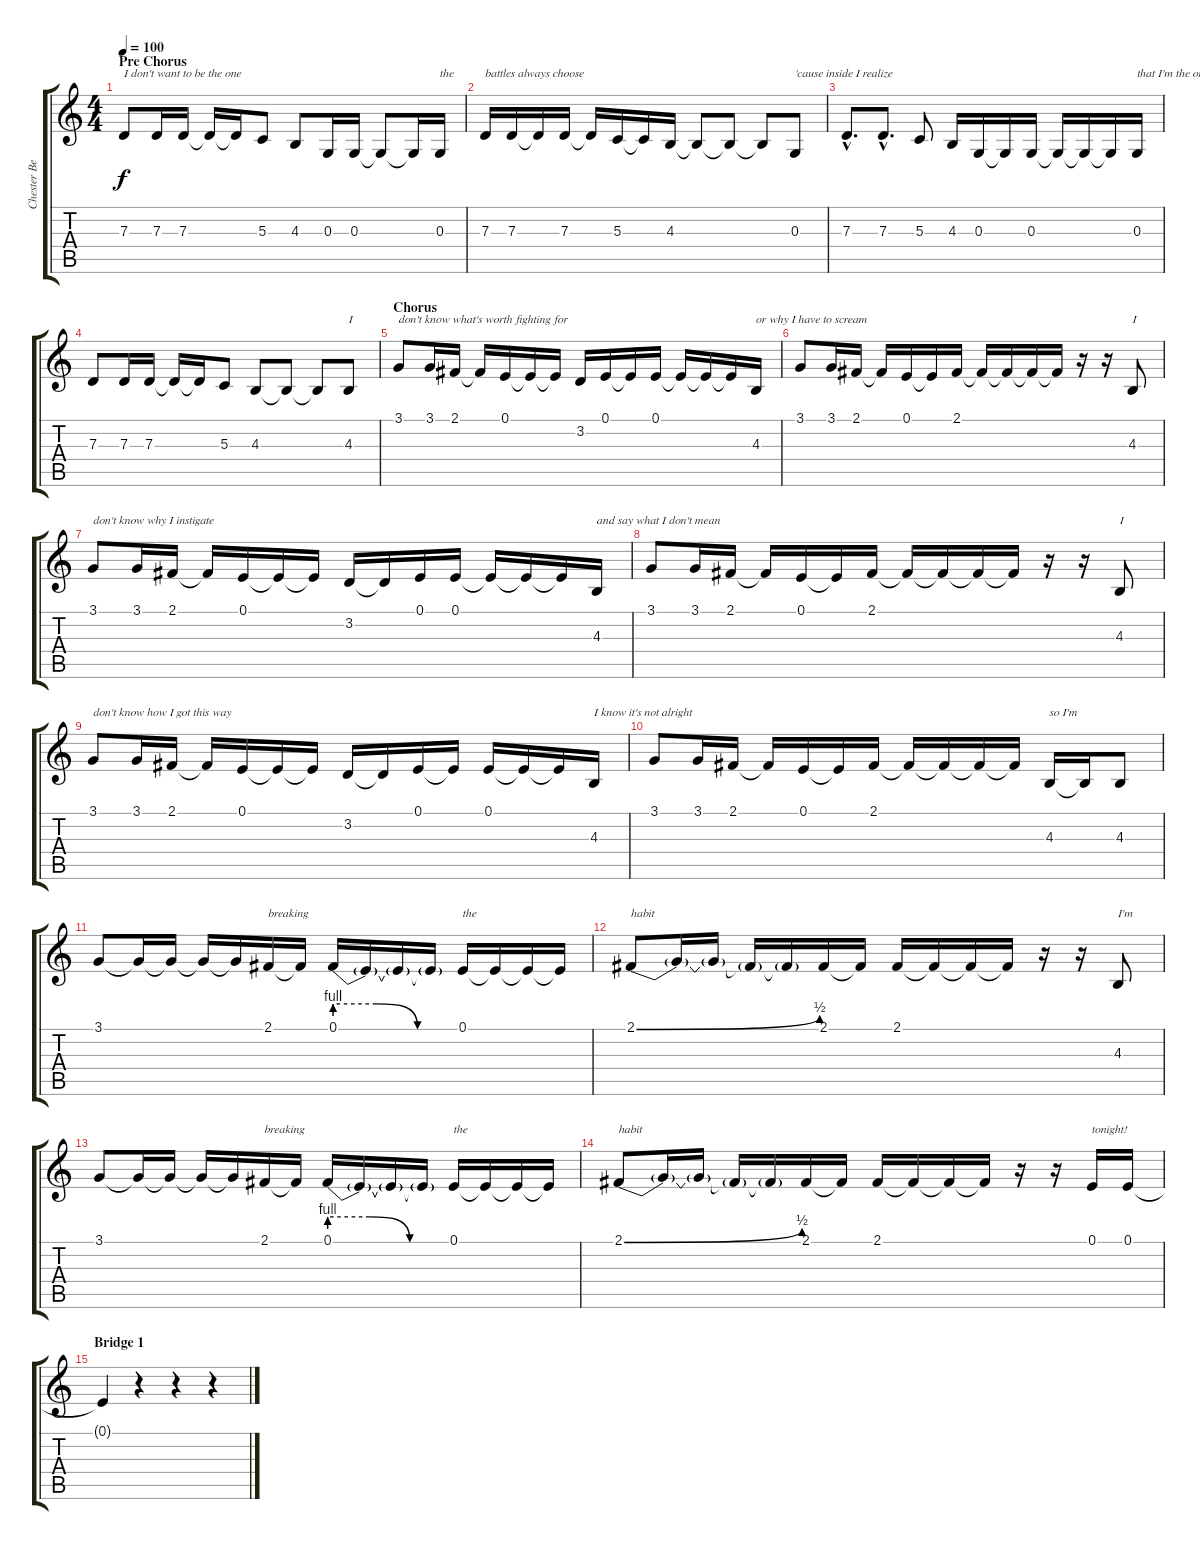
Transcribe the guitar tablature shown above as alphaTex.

\track ("Chester Bennington (Vocals)" "Chester Be") {instrument violin}
\staff {score tabs}
\tuning (E4 B3 G3 D3 A2 E2) {hide}
\ts (4 4)
\section ("" "Pre Chorus")
\tempo 100
\clef g2
\ks c
7.3.8{txt "I don't want to be the one" dy f} 7.3.16 7.3.16 7.3{t}.16 7.3{t}.16 5.3.8 4.3.8 0.3.16 0.3.16 0.3{t}.8 0.3{t}.16 0.3.16{txt "the"} |
7.3.16{txt "battles always choose"} 7.3.16 7.3{t}.16 7.3.16 7.3{t}.16 5.3.16 5.3{t}.16 4.3.16 4.3{t}.8 4.3{t}.8 4.3{t}.8 0.3.8{txt "'cause inside I realize"} |
7.3{hac}.8{d} 7.3{hac}.8{d} 5.3.8 4.3.16 0.3.16 0.3{t}.16 0.3.16 0.3{t}.16 0.3{t}.16 0.3{t}.16 0.3.16{txt "that I'm the one confused"} |
7.3.8 7.3.16 7.3.16 7.3{t}.16 7.3{t}.16 5.3.8 4.3.8 4.3{t}.8 4.3{t}.8 4.3.8{txt "I"} |
\section ("" "Chorus")
3.1.8{txt "don't know what's worth fighting for"} 3.1.16 2.1.16 2.1{t}.16 0.1.16 0.1{t}.16 0.1{t}.16 3.2.16 0.1.16 0.1{t}.16 0.1.16 0.1{t}.16 0.1{t}.16 0.1{t}.16 4.3.16{txt "or why I have to scream"} |
3.1.8 3.1.16 2.1.16 2.1{t}.16 0.1.16 0.1{t}.16 2.1.16 2.1{t}.16 2.1{t}.16 2.1{t}.16 2.1{t}.16 r.16 r.16 4.3.8{txt "I"} |
3.1.8{txt "don't know why I instigate"} 3.1.16 2.1.16 2.1{t}.16 0.1.16 0.1{t}.16 0.1{t}.16 3.2.16 3.2{t}.16 0.1.16 0.1.16 0.1{t}.16 0.1{t}.16 0.1{t}.16 4.3.16{txt "and say what I don't mean"} |
3.1.8 3.1.16 2.1.16 2.1{t}.16 0.1.16 0.1{t}.16 2.1.16 2.1{t}.16 2.1{t}.16 2.1{t}.16 2.1{t}.16 r.16 r.16 4.3.8{txt "I"} |
3.1.8{txt "don't know how I got this way"} 3.1.16 2.1.16 2.1{t}.16 0.1.16 0.1{t}.16 0.1{t}.16 3.2.16 3.2{t}.16 0.1.16 0.1{t}.16 0.1.16 0.1{t}.16 0.1{t}.16 4.3.16{txt "I know it's not alright"} |
3.1.8 3.1.16 2.1.16 2.1{t}.16 0.1.16 0.1{t}.16 2.1.16 2.1{t}.16 2.1{t}.16 2.1{t}.16 2.1{t}.16 4.3.16{txt "so I'm"} 4.3{t}.16 4.3.8 |
3.1.8 3.1{t}.16 3.1{t}.16 3.1{t}.16 3.1{t}.16 2.1.16{txt "breaking"} 2.1{t}.16 0.1{be (custom 0 4 20 4 40 0 60 0)}.16 0.1{t}.16 0.1{t}.16 0.1{t}.16 0.1.16{txt "the"} 0.1{t}.16 0.1{t}.16 0.1{t}.16 |
2.1{be (bend 0 0 60 2)}.8{txt "habit"} 2.1{t}.16 2.1{t}.16 2.1{t}.16 2.1{t}.16 2.1.16 2.1{t}.16 2.1.16 2.1{t}.16 2.1{t}.16 2.1{t}.16 r.16 r.16 4.3.8{txt "I'm"} |
3.1.8 3.1{t}.16 3.1{t}.16 3.1{t}.16 3.1{t}.16 2.1.16{txt "breaking"} 2.1{t}.16 0.1{be (custom 0 4 20 4 40 0 60 0)}.16 0.1{t}.16 0.1{t}.16 0.1{t}.16 0.1.16{txt "the"} 0.1{t}.16 0.1{t}.16 0.1{t}.16 |
2.1{be (bend 0 0 60 2)}.8{txt "habit"} 2.1{t}.16 2.1{t}.16 2.1{t}.16 2.1{t}.16 2.1.16 2.1{t}.16 2.1.16 2.1{t}.16 2.1{t}.16 2.1{t}.16 r.16 r.16 0.1.16{txt "tonight!"} 0.1.16 |
\section ("" "Bridge 1")
0.1{t}.4 r.4 r.4 r.4
